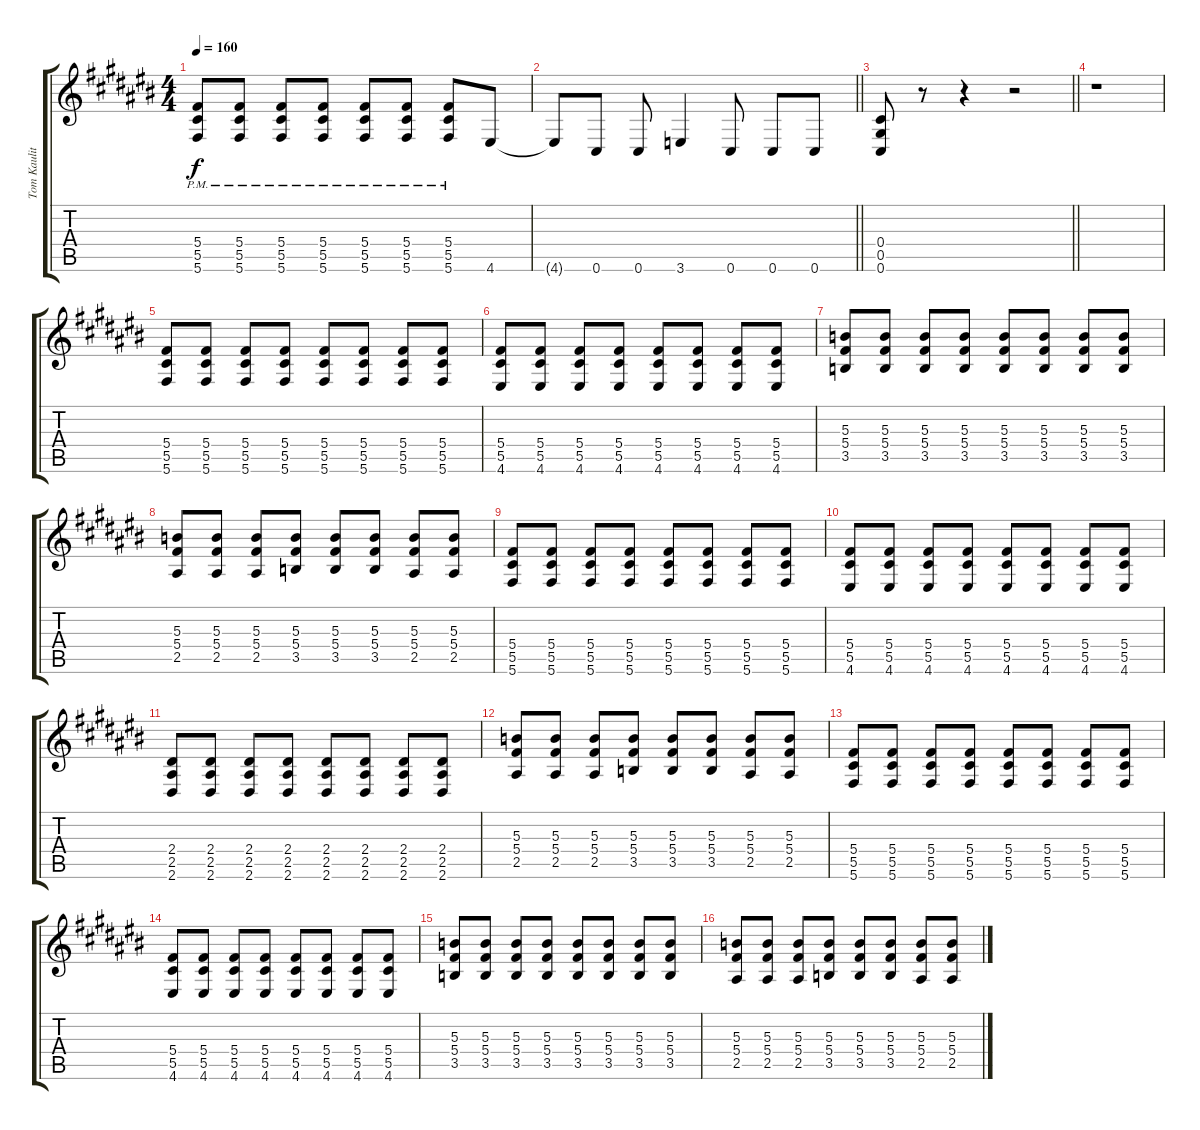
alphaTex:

\track ("Tom Kaulitz (Rhythm)" "Tom Kaulit") {instrument distortionguitar}
\staff {score tabs}
\tuning (Eb4 Bb3 Gb3 Db3 Ab2 Db2) {hide}
\ts (4 4)
\tempo 160
\clef g2
\ks c#
(5.4{pm} 5.5 5.6{pm}).8{dy f} (5.4{pm} 5.5 5.6{pm}).8 (5.4{pm} 5.5{pm} 5.6{pm}).8 (5.4{pm} 5.5{pm} 5.6{pm}).8 (5.4{pm} 5.5{pm} 5.6{pm}).8 (5.4{pm} 5.5{pm} 5.6{pm}).8 (5.4{pm} 5.5{pm} 5.6{pm}).8 4.6.8 |
\barLineRight lightlight
4.6{t}.8 0.6.8 0.6.8 3.6.4 0.6.8 0.6.8 0.6.8 |
\barLineRight lightlight
(0.4 0.5 0.6).8 r.8 r.4 r.2 |
r.1 |
(5.4 5.5 5.6).8 (5.4 5.5 5.6).8 (5.4 5.5 5.6).8 (5.4 5.5 5.6).8 (5.4 5.5 5.6).8 (5.4 5.5 5.6).8 (5.4 5.5 5.6).8 (5.4 5.5 5.6).8 |
(5.4 5.5 4.6).8 (5.4 5.5 4.6).8 (5.4 5.5 4.6).8 (5.4 5.5 4.6).8 (5.4 5.5 4.6).8 (5.4 5.5 4.6).8 (5.4 5.5 4.6).8 (5.4 5.5 4.6).8 |
(5.3 5.4 3.5).8 (5.3 5.4 3.5).8 (5.3 5.4 3.5).8 (5.3 5.4 3.5).8 (5.3 5.4 3.5).8 (5.3 5.4 3.5).8 (5.3 5.4 3.5).8 (5.3 5.4 3.5).8 |
(5.3 5.4 2.5).8 (5.3 5.4 2.5).8 (5.3 5.4 2.5).8 (5.3 5.4 3.5).8 (5.3 5.4 3.5).8 (5.3 5.4 3.5).8 (5.3 5.4 2.5).8 (5.3 5.4 2.5).8 |
(5.4 5.5 5.6).8 (5.4 5.5 5.6).8 (5.4 5.5 5.6).8 (5.4 5.5 5.6).8 (5.4 5.5 5.6).8 (5.4 5.5 5.6).8 (5.4 5.5 5.6).8 (5.4 5.5 5.6).8 |
(5.4 5.5 4.6).8 (5.4 5.5 4.6).8 (5.4 5.5 4.6).8 (5.4 5.5 4.6).8 (5.4 5.5 4.6).8 (5.4 5.5 4.6).8 (5.4 5.5 4.6).8 (5.4 5.5 4.6).8 |
(2.4 2.5 2.6).8 (2.4 2.5 2.6).8 (2.4 2.5 2.6).8 (2.4 2.5 2.6).8 (2.4 2.5 2.6).8 (2.4 2.5 2.6).8 (2.4 2.5 2.6).8 (2.4 2.5 2.6).8 |
(5.3 5.4 2.5).8 (5.3 5.4 2.5).8 (5.3 5.4 2.5).8 (5.3 5.4 3.5).8 (5.3 5.4 3.5).8 (5.3 5.4 3.5).8 (5.3 5.4 2.5).8 (5.3 5.4 2.5).8 |
(5.4 5.5 5.6).8 (5.4 5.5 5.6).8 (5.4 5.5 5.6).8 (5.4 5.5 5.6).8 (5.4 5.5 5.6).8 (5.4 5.5 5.6).8 (5.4 5.5 5.6).8 (5.4 5.5 5.6).8 |
(5.4 5.5 4.6).8 (5.4 5.5 4.6).8 (5.4 5.5 4.6).8 (5.4 5.5 4.6).8 (5.4 5.5 4.6).8 (5.4 5.5 4.6).8 (5.4 5.5 4.6).8 (5.4 5.5 4.6).8 |
(5.3 5.4 3.5).8 (5.3 5.4 3.5).8 (5.3 5.4 3.5).8 (5.3 5.4 3.5).8 (5.3 5.4 3.5).8 (5.3 5.4 3.5).8 (5.3 5.4 3.5).8 (5.3 5.4 3.5).8 |
(5.3 5.4 2.5).8 (5.3 5.4 2.5).8 (5.3 5.4 2.5).8 (5.3 5.4 3.5).8 (5.3 5.4 3.5).8 (5.3 5.4 3.5).8 (5.3 5.4 2.5).8 (5.3 5.4 2.5).8
